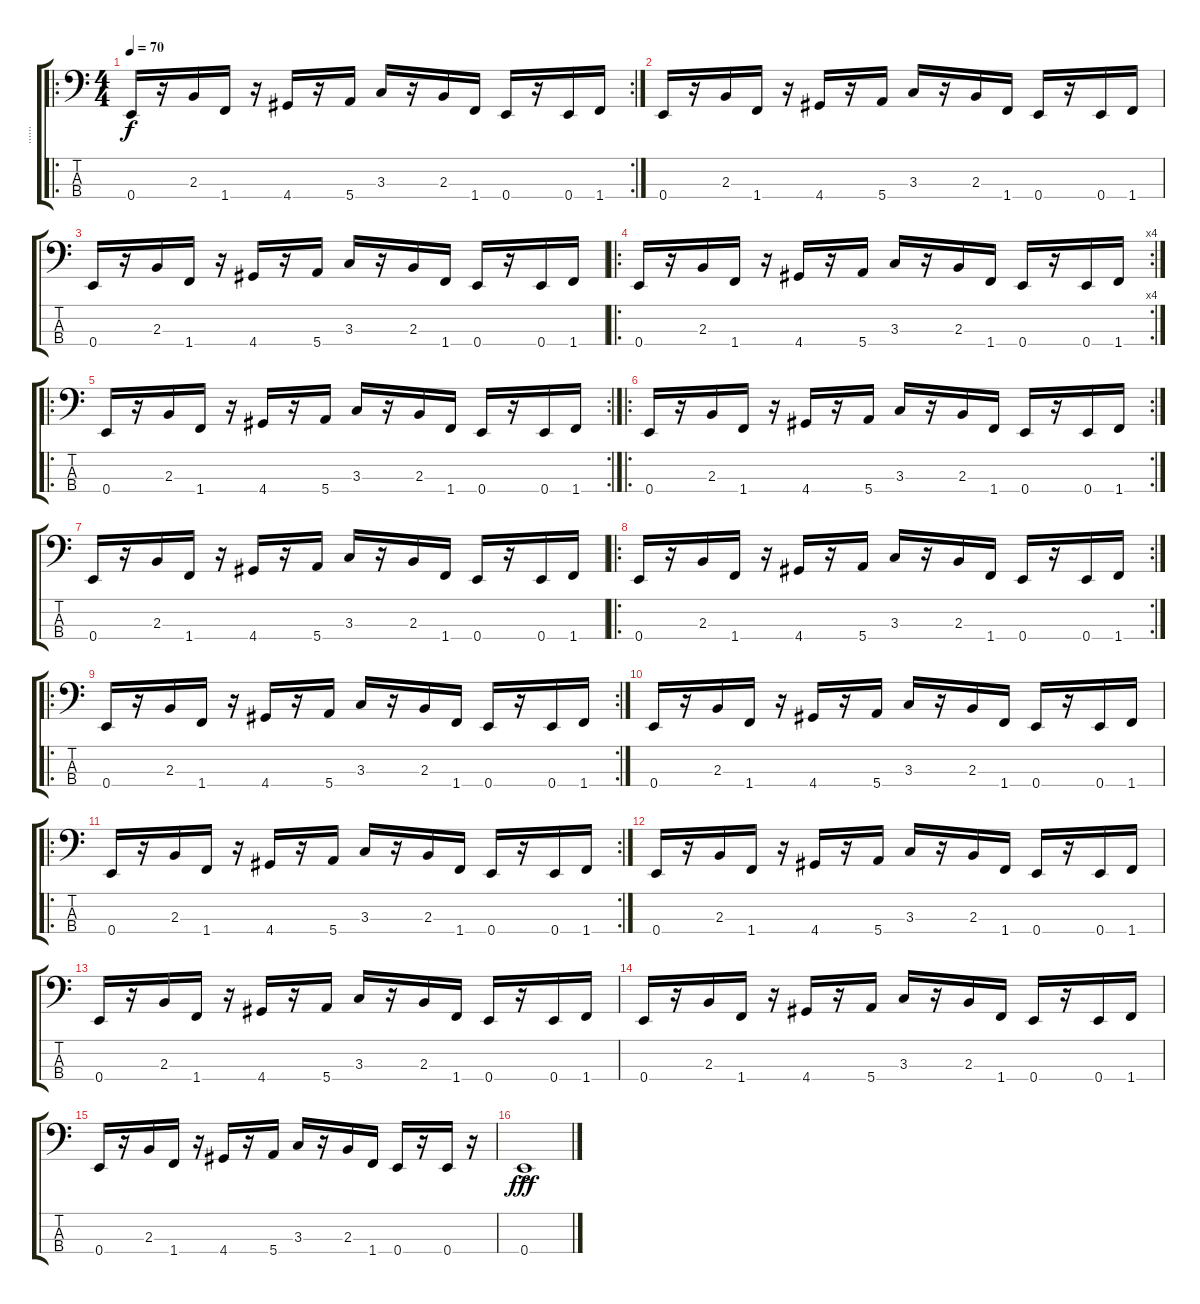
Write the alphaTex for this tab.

\track ("......" "......") {instrument slapbass1}
\staff {score tabs}
\tuning (G2 D2 A1 E1) {hide}
\ro
\rc 2
\ts (4 4)
\tempo 70
\clef f4
\ks c
0.4.16{dy f} r.16 2.3.16 1.4.16 r.16 4.4.16 r.16 5.4.16 3.3.16 r.16 2.3.16 1.4.16 0.4.16 r.16 0.4.16 1.4.16 |
0.4.16 r.16 2.3.16 1.4.16 r.16 4.4.16 r.16 5.4.16 3.3.16 r.16 2.3.16 1.4.16 0.4.16 r.16 0.4.16 1.4.16 |
0.4.16 r.16 2.3.16 1.4.16 r.16 4.4.16 r.16 5.4.16 3.3.16 r.16 2.3.16 1.4.16 0.4.16 r.16 0.4.16 1.4.16 |
\ro
\rc 4
0.4.16 r.16 2.3.16 1.4.16 r.16 4.4.16 r.16 5.4.16 3.3.16 r.16 2.3.16 1.4.16 0.4.16 r.16 0.4.16 1.4.16 |
\ro
\rc 2
0.4.16 r.16 2.3.16 1.4.16 r.16 4.4.16 r.16 5.4.16 3.3.16 r.16 2.3.16 1.4.16 0.4.16 r.16 0.4.16 1.4.16 |
\ro
\rc 2
0.4.16 r.16 2.3.16 1.4.16 r.16 4.4.16 r.16 5.4.16 3.3.16 r.16 2.3.16 1.4.16 0.4.16 r.16 0.4.16 1.4.16 |
0.4.16 r.16 2.3.16 1.4.16 r.16 4.4.16 r.16 5.4.16 3.3.16 r.16 2.3.16 1.4.16 0.4.16 r.16 0.4.16 1.4.16 |
\ro
\rc 2
0.4.16 r.16 2.3.16 1.4.16 r.16 4.4.16 r.16 5.4.16 3.3.16 r.16 2.3.16 1.4.16 0.4.16 r.16 0.4.16 1.4.16 |
\ro
\rc 2
0.4.16 r.16 2.3.16 1.4.16 r.16 4.4.16 r.16 5.4.16 3.3.16 r.16 2.3.16 1.4.16 0.4.16 r.16 0.4.16 1.4.16 |
0.4.16 r.16 2.3.16 1.4.16 r.16 4.4.16 r.16 5.4.16 3.3.16 r.16 2.3.16 1.4.16 0.4.16 r.16 0.4.16 1.4.16 |
\ro
\rc 2
0.4.16 r.16 2.3.16 1.4.16 r.16 4.4.16 r.16 5.4.16 3.3.16 r.16 2.3.16 1.4.16 0.4.16 r.16 0.4.16 1.4.16 |
0.4.16 r.16 2.3.16 1.4.16 r.16 4.4.16 r.16 5.4.16 3.3.16 r.16 2.3.16 1.4.16 0.4.16 r.16 0.4.16 1.4.16 |
0.4.16 r.16 2.3.16 1.4.16 r.16 4.4.16 r.16 5.4.16 3.3.16 r.16 2.3.16 1.4.16 0.4.16 r.16 0.4.16 1.4.16 |
0.4.16 r.16 2.3.16 1.4.16 r.16 4.4.16 r.16 5.4.16 3.3.16 r.16 2.3.16 1.4.16 0.4.16 r.16 0.4.16 1.4.16 |
0.4.16 r.16 2.3.16 1.4.16 r.16 4.4.16 r.16 5.4.16 3.3.16 r.16 2.3.16 1.4.16 0.4.16 r.16 0.4.16 r.16 |
0.4{ac}.1{dy fff}
